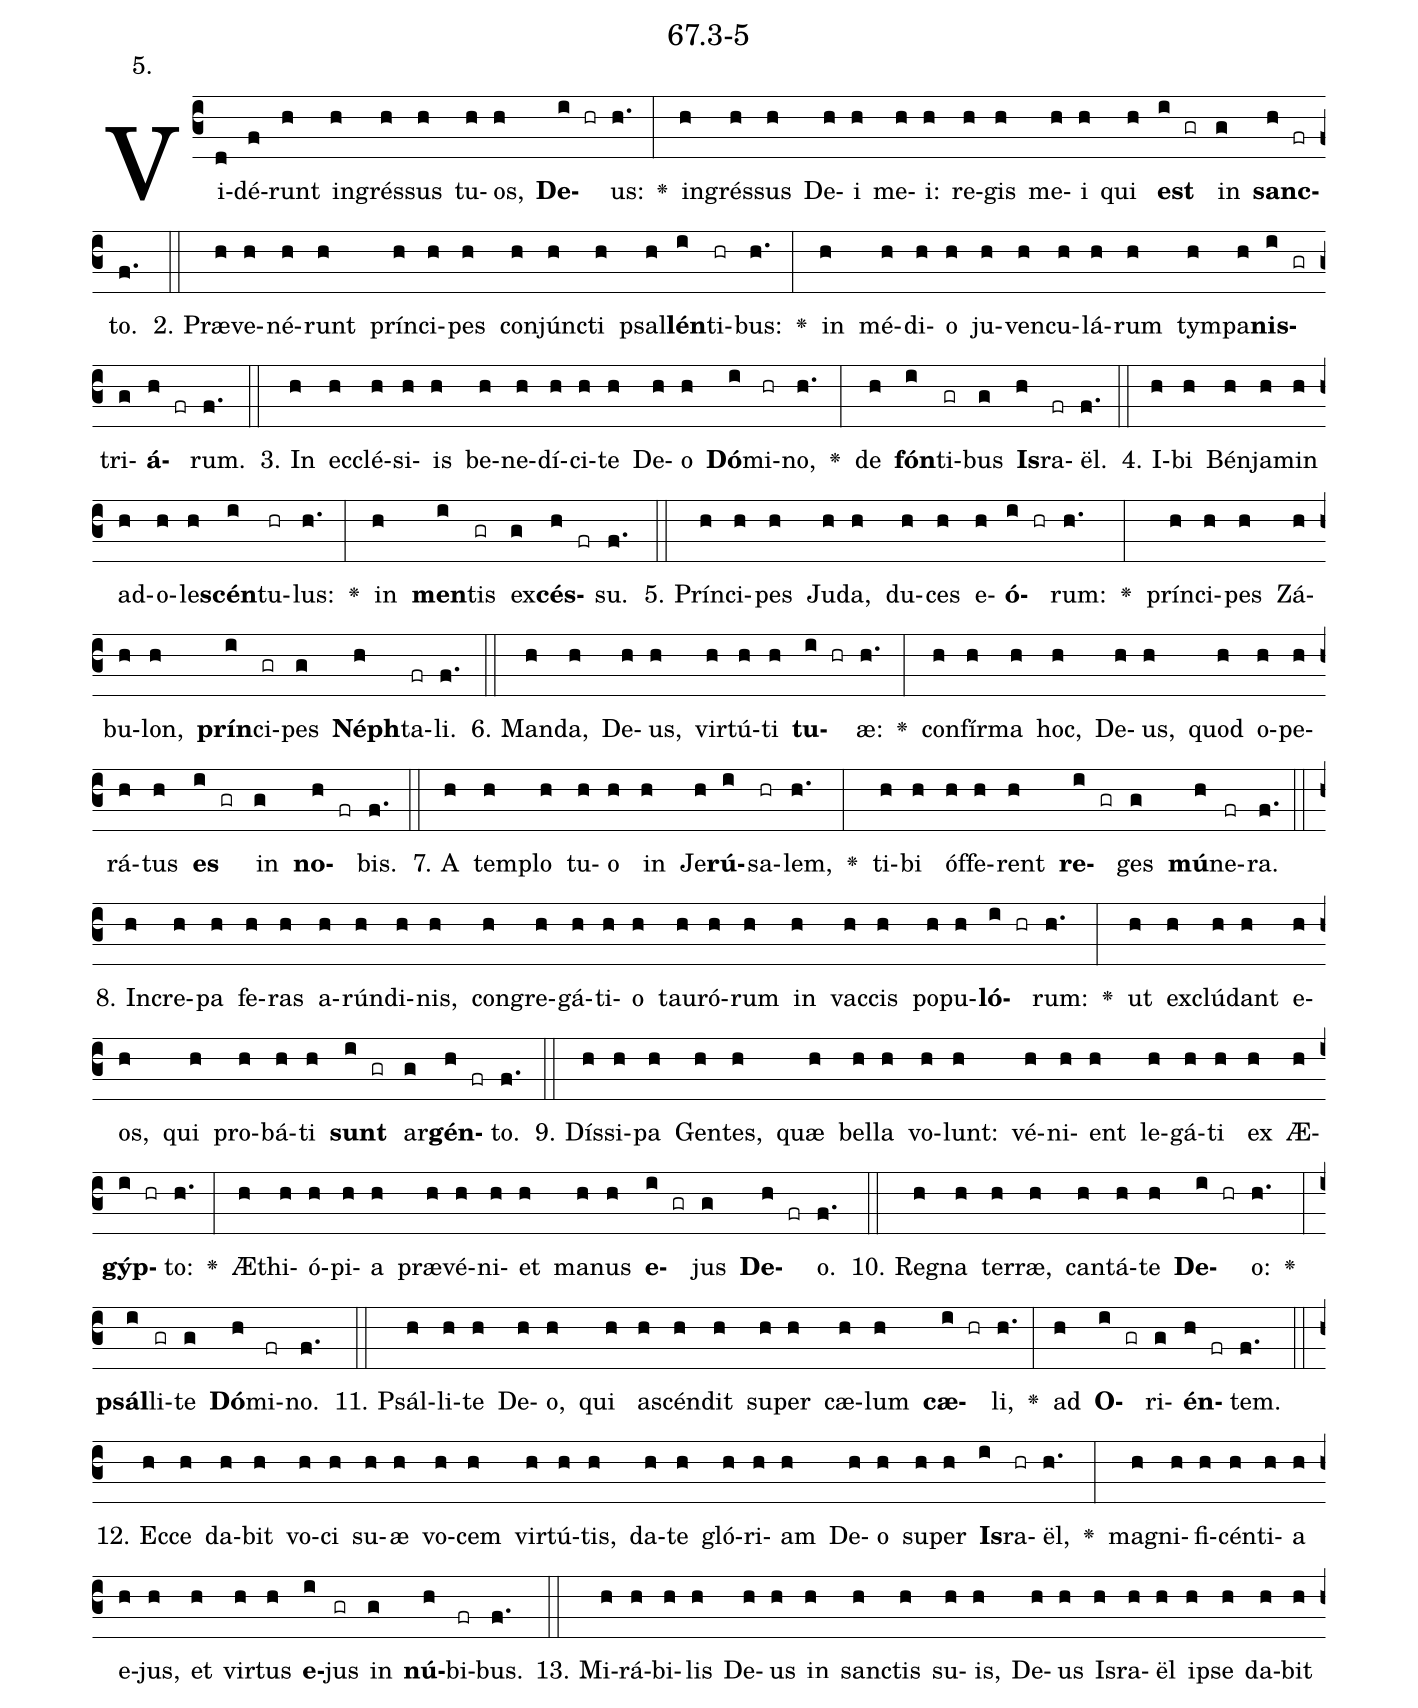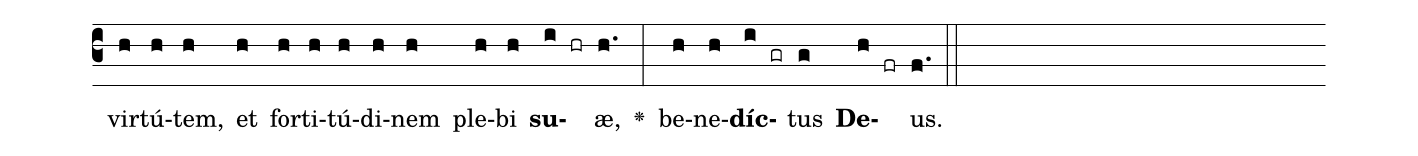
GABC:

name: 67.3-5;
annotation: 5.;
%%
(c3)Vi(d)dé(f)runt(h) in(h)grés(h)sus(h) tu(h)os,(h) <b>De</b>(i hr)us:(h.) <v>\greheightstar</v>(:) in(h)grés(h)sus(h) De(h)i(h) me(h)i:(h) re(h)gis(h) me(h)i(h) qui(h) <b>est</b>(i gr) in(g) <b>sanc</b>(h fr)to.(f.) (::)
2. Præ(h)ve(h)né(h)runt(h) prín(h)ci(h)pes(h) con(h)júnc(h)ti(h) psal(h)<b>lén</b>(i)ti(hr)bus:(h.) <v>\greheightstar</v>(:) in(h) mé(h)di(h)o(h) ju(h)ven(h)cu(h)lá(h)rum(h) tym(h)pa(h)<b>nis</b>(i gr)tri(g)<b>á</b>(h fr)rum.(f.) (::)
3. In(h) ec(h)clé(h)si(h)is(h) be(h)ne(h)dí(h)ci(h)te(h) De(h)o(h) <b>Dó</b>(i)mi(hr)no,(h.) <v>\greheightstar</v>(:) de(h) <b>fón</b>(i)ti(gr)bus(g) <b>Is</b>(h)ra(fr)ël.(f.) (::)
4. I(h)bi(h) Bén(h)ja(h)min(h) ad(h)o(h)le(h)<b>scén</b>(i)tu(hr)lus:(h.) <v>\greheightstar</v>(:) in(h) <b>men</b>(i)tis(gr) ex(g)<b>cés</b>(h fr)su.(f.) (::)
5. Prín(h)ci(h)pes(h) Ju(h)da,(h) du(h)ces(h) e(h)<b>ó</b>(i hr)rum:(h.) <v>\greheightstar</v>(:) prín(h)ci(h)pes(h) Zá(h)bu(h)lon,(h) <b>prín</b>(i)ci(gr)pes(g) <b>Néph</b>(h)ta(fr)li.(f.) (::)
6. Man(h)da,(h) De(h)us,(h) vir(h)tú(h)ti(h) <b>tu</b>(i hr)æ:(h.) <v>\greheightstar</v>(:) con(h)fír(h)ma(h) hoc,(h) De(h)us,(h) quod(h) o(h)pe(h)rá(h)tus(h) <b>es</b>(i gr) in(g) <b>no</b>(h fr)bis.(f.) (::)
7. A(h) tem(h)plo(h) tu(h)o(h) in(h) Je(h)<b>rú</b>(i)sa(hr)lem,(h.) <v>\greheightstar</v>(:) ti(h)bi(h) óf(h)fe(h)rent(h) <b>re</b>(i gr)ges(g) <b>mú</b>(h)ne(fr)ra.(f.) (::)
8. In(h)cre(h)pa(h) fe(h)ras(h) a(h)rún(h)di(h)nis,(h) con(h)gre(h)gá(h)ti(h)o(h) tau(h)ró(h)rum(h) in(h) vac(h)cis(h) po(h)pu(h)<b>ló</b>(i hr)rum:(h.) <v>\greheightstar</v>(:) ut(h) ex(h)clú(h)dant(h) e(h)os,(h) qui(h) pro(h)bá(h)ti(h) <b>sunt</b>(i gr) ar(g)<b>gén</b>(h fr)to.(f.) (::)
9. Dís(h)si(h)pa(h) Gen(h)tes,(h) quæ(h) bel(h)la(h) vo(h)lunt:(h) vé(h)ni(h)ent(h) le(h)gá(h)ti(h) ex(h) Æ(h)<b>gýp</b>(i hr)to:(h.) <v>\greheightstar</v>(:) Æ(h)thi(h)ó(h)pi(h)a(h) præ(h)vé(h)ni(h)et(h) ma(h)nus(h) <b>e</b>(i gr)jus(g) <b>De</b>(h fr)o.(f.) (::)
10. Re(h)gna(h) ter(h)ræ,(h) can(h)tá(h)te(h) <b>De</b>(i hr)o:(h.) <v>\greheightstar</v>(:) <b>psál</b>(i)li(gr)te(g) <b>Dó</b>(h)mi(fr)no.(f.) (::)
11. Psál(h)li(h)te(h) De(h)o,(h) qui(h) a(h)scén(h)dit(h) su(h)per(h) cæ(h)lum(h) <b>cæ</b>(i hr)li,(h.) <v>\greheightstar</v>(:) ad(h) <b>O</b>(i gr)ri(g)<b>én</b>(h fr)tem.(f.) (::)
12. Ec(h)ce(h) da(h)bit(h) vo(h)ci(h) su(h)æ(h) vo(h)cem(h) vir(h)tú(h)tis,(h) da(h)te(h) gló(h)ri(h)am(h) De(h)o(h) su(h)per(h) <b>Is</b>(i)ra(hr)ël,(h.) <v>\greheightstar</v>(:) ma(h)gni(h)fi(h)cén(h)ti(h)a(h) e(h)jus,(h) et(h) vir(h)tus(h) <b>e</b>(i)jus(gr) in(g) <b>nú</b>(h)bi(fr)bus.(f.) (::)
13. Mi(h)rá(h)bi(h)lis(h) De(h)us(h) in(h) sanc(h)tis(h) su(h)is,(h) De(h)us(h) Is(h)ra(h)ël(h) ip(h)se(h) da(h)bit(h) vir(h)tú(h)tem,(h) et(h) for(h)ti(h)tú(h)di(h)nem(h) ple(h)bi(h) <b>su</b>(i hr)æ,(h.) <v>\greheightstar</v>(:) be(h)ne(h)<b>díc</b>(i gr)tus(g) <b>De</b>(h fr)us.(f.) (::)
